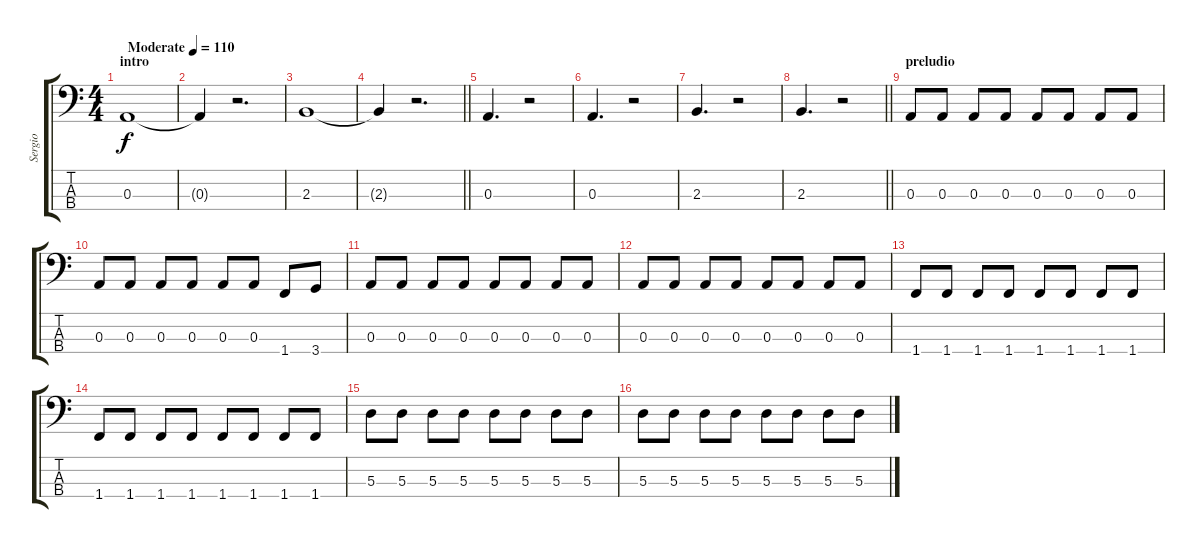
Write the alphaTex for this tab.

\track ("Sergio" "Sergio") {instrument electricbassfinger}
\staff {score tabs}
\tuning (G2 D2 A1 E1) {hide}
\ts (4 4)
\section ("" "intro")
\tempo (110 "Moderate")
\clef f4
\ks c
0.3.1{dy f instrument electricbassfinger} |
0.3{t}.4 r.2{d} |
2.3.1 |
\barLineRight lightlight
2.3{t}.4 r.2{d} |
0.3.4{d} r.2 |
0.3.4{d} r.2 |
2.3.4{d} r.2 |
\barLineRight lightlight
2.3.4{d} r.2 |
\section ("" "preludio")
0.3.8 0.3.8 0.3.8 0.3.8 0.3.8 0.3.8 0.3.8 0.3.8 |
0.3.8 0.3.8 0.3.8 0.3.8 0.3.8 0.3.8 1.4.8 3.4.8 |
0.3.8 0.3.8 0.3.8 0.3.8 0.3.8 0.3.8 0.3.8 0.3.8 |
0.3.8 0.3.8 0.3.8 0.3.8 0.3.8 0.3.8 0.3.8 0.3.8 |
1.4.8 1.4.8 1.4.8 1.4.8 1.4.8 1.4.8 1.4.8 1.4.8 |
1.4.8 1.4.8 1.4.8 1.4.8 1.4.8 1.4.8 1.4.8 1.4.8 |
5.3.8 5.3.8 5.3.8 5.3.8 5.3.8 5.3.8 5.3.8 5.3.8 |
5.3.8 5.3.8 5.3.8 5.3.8 5.3.8 5.3.8 5.3.8 5.3.8
